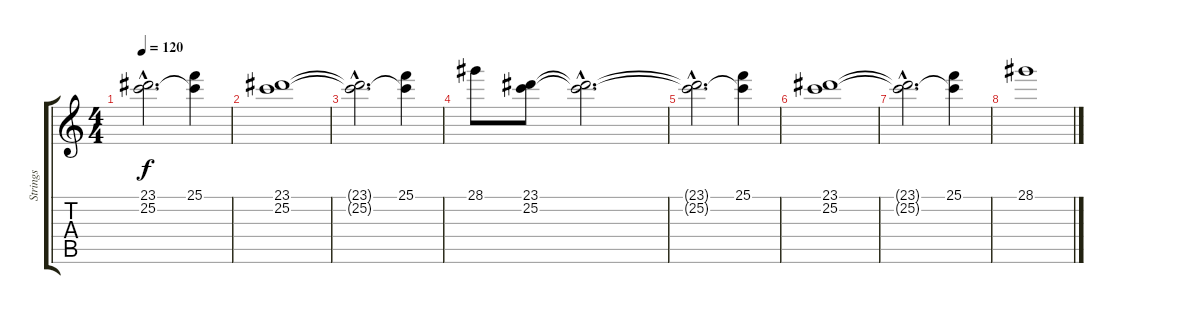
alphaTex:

\track ("Strings" "Strings") {instrument synthstrings1}
\staff {score tabs}
\tuning (E4 B3 G3 D3 A2 E2) {hide}
\ts (4 4)
\tempo 120
\clef g2
\ks c
(23.1{hac t} 25.2{hac t}).2{d dy f} (25.1 25.2{t}).4 |
(23.1 25.2).1{volume 5 instrument synthstrings1} |
(23.1{hac t} 25.2{hac t}).2{d} (25.1 25.2{t}).4 |
28.1.8{instrument orchestrahit} (23.1 25.2).8{volume 5 instrument synthstrings1} (23.1{hac t} 25.2{hac t}).2{d} |
(23.1{hac t} 25.2{hac t}).2{d} (25.1 25.2{t}).4 |
(23.1 25.2).1{volume 5 instrument synthstrings1} |
(23.1{hac t} 25.2{hac t}).2{d} (25.1 25.2{t}).4 |
28.1.1{instrument orchestrahit}
